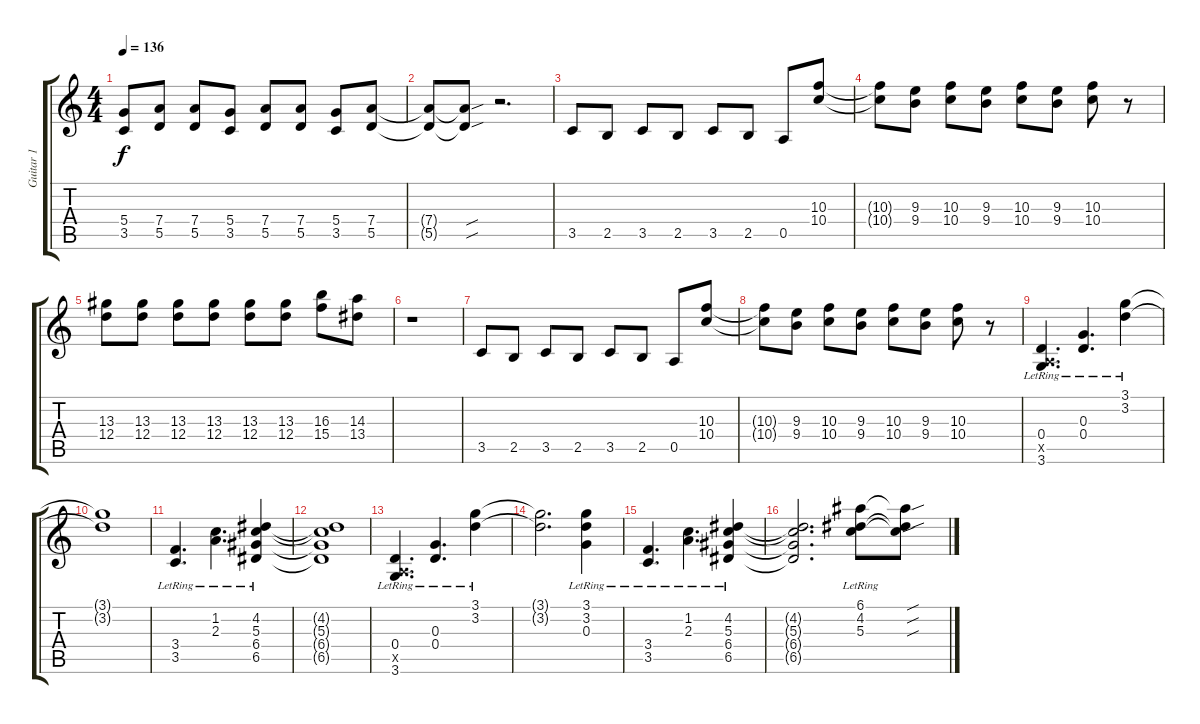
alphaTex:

\track ("Guitar 1" "Guitar 1") {instrument distortionguitar}
\staff {score tabs}
\tuning (E4 B3 G3 D3 A2 E2) {hide}
\ts (4 4)
\tempo 136
\clef g2
\ks c
(5.4 3.5).8{dy f} (7.4 5.5).8 (7.4 5.5).8 (5.4 3.5).8 (7.4 5.5).8 (7.4 5.5).8 (5.4 3.5).8 (7.4 5.5).8 |
(7.4{t} 5.5{t}).8 (7.4{sou t} 5.5{sou t}).8 r.2{d} |
3.5.8 2.5.8 3.5.8 2.5.8 3.5.8 2.5.8 0.5.8 (10.3 10.4).8 |
(10.3{t} 10.4{t}).8 (9.3 9.4).8 (10.3 10.4).8 (9.3 9.4).8 (10.3 10.4).8 (9.3 9.4).8 (10.3 10.4).8 r.8 |
(13.3 12.4).8 (13.3 12.4).8 (13.3 12.4).8 (13.3 12.4).8 (13.3 12.4).8 (13.3 12.4).8 (16.3 15.4).8 (14.3 13.4).8 |
r.1 |
3.5.8 2.5.8 3.5.8 2.5.8 3.5.8 2.5.8 0.5.8 (10.3 10.4).8 |
(10.3{t} 10.4{t}).8 (9.3 9.4).8 (10.3 10.4).8 (9.3 9.4).8 (10.3 10.4).8 (9.3 9.4).8 (10.3 10.4).8 r.8 |
(0.4{lr} 0.5{x} 3.6{lr}).4{d} (0.3{lr} 0.4{lr}).4{d} (3.1{lr} 3.2{lr}).4 |
(3.1{t} 3.2{t}).1 |
(3.4{lr} 3.5{lr}).4{d} (1.2{lr} 2.3{lr}).4{d} (4.2{lr} 5.3{lr} 6.4{lr} 6.5{lr}).4 |
(4.2{t} 5.3{t} 6.4{t} 6.5{t}).1 |
(0.4{lr} 0.5{x} 3.6{lr}).4{d} (0.3{lr} 0.4{lr}).4{d} (3.1{lr} 3.2{lr}).4 |
(3.1{t} 3.2{t}).2{d} (3.1{lr} 3.2{lr} 0.3).4 |
(3.4{lr} 3.5{lr}).4{d} (1.2{lr} 2.3{lr}).4{d} (4.2{lr} 5.3{lr} 6.4{lr} 6.5{lr}).4 |
(4.2{t} 5.3{t} 6.4{t} 6.5{t}).2{d} (6.1{lr} 4.2{lr} 5.3{lr}).8 (6.1{sou t} 4.2{sou t} 5.3{sou t}).8
